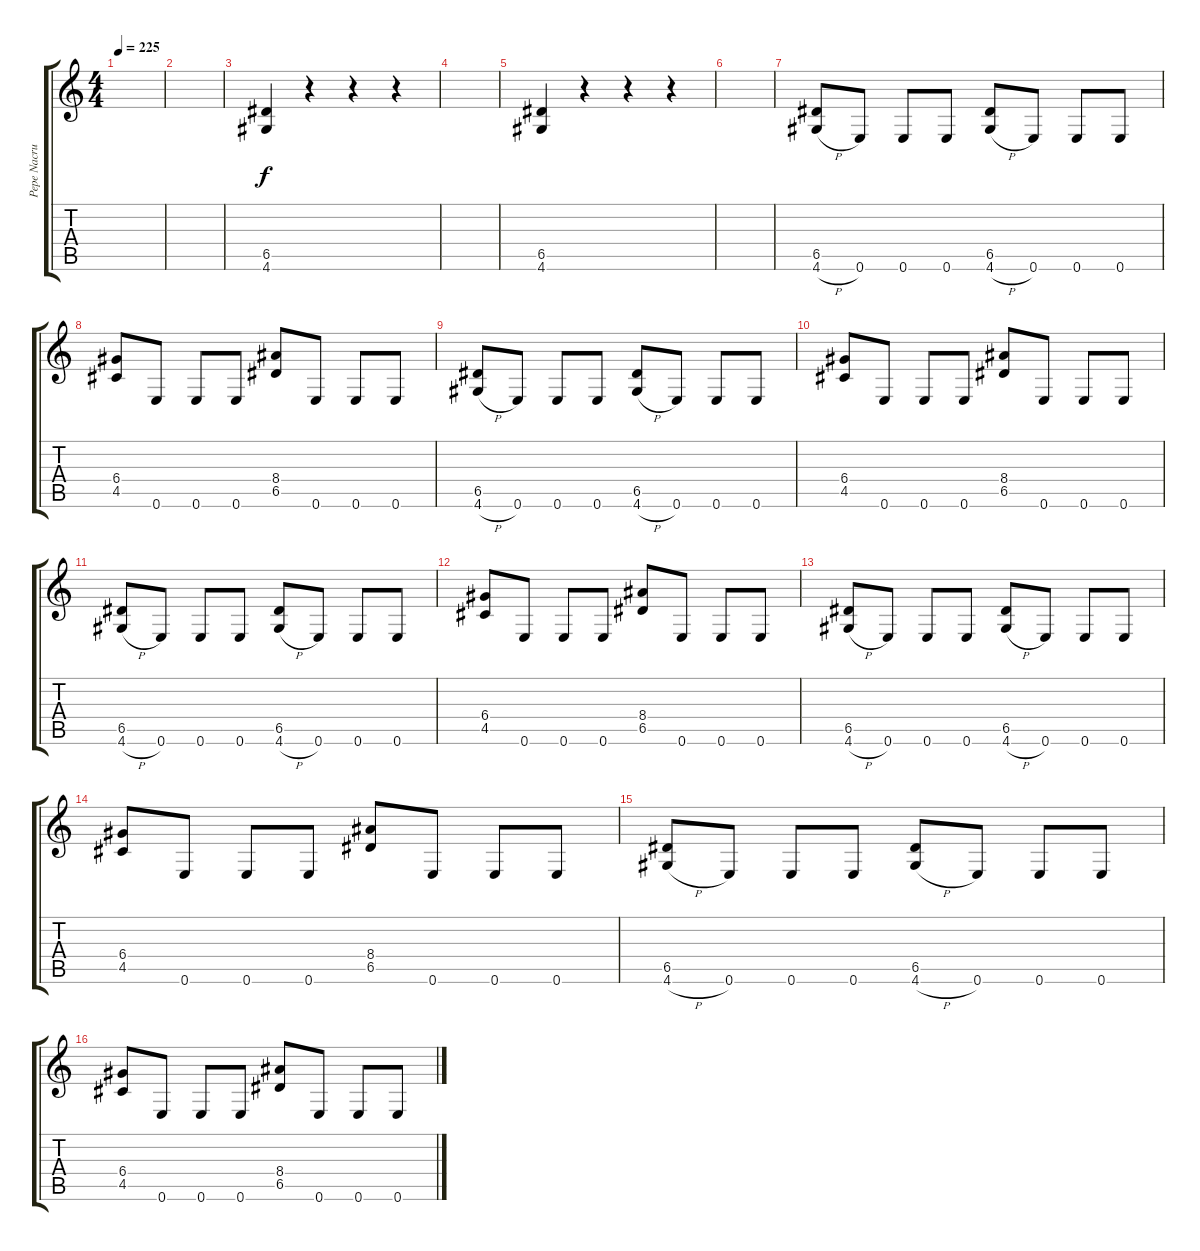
\track ("Pepe Nacrur" "Pepe Nacru") {instrument distortionguitar}
\staff {score tabs}
\tuning (E4 B3 G3 D3 A2 E2) {hide}
\ts (4 4)
\tempo 225
\clef g2
\ks c
|
|
(6.5 4.6).4 r.4 r.4 r.4 |
|
(6.5 4.6).4 r.4 r.4 r.4 |
|
(6.5 4.6{h}).8 0.6.8 0.6.8 0.6.8 (6.5 4.6{h}).8 0.6.8 0.6.8 0.6.8 |
(6.4 4.5).8 0.6.8 0.6.8 0.6.8 (8.4 6.5).8 0.6.8 0.6.8 0.6.8 |
(6.5 4.6{h}).8 0.6.8 0.6.8 0.6.8 (6.5 4.6{h}).8 0.6.8 0.6.8 0.6.8 |
(6.4 4.5).8 0.6.8 0.6.8 0.6.8 (8.4 6.5).8 0.6.8 0.6.8 0.6.8 |
(6.5 4.6{h}).8 0.6.8 0.6.8 0.6.8 (6.5 4.6{h}).8 0.6.8 0.6.8 0.6.8 |
(6.4 4.5).8 0.6.8 0.6.8 0.6.8 (8.4 6.5).8 0.6.8 0.6.8 0.6.8 |
(6.5 4.6{h}).8 0.6.8 0.6.8 0.6.8 (6.5 4.6{h}).8 0.6.8 0.6.8 0.6.8 |
(6.4 4.5).8 0.6.8 0.6.8 0.6.8 (8.4 6.5).8 0.6.8 0.6.8 0.6.8 |
(6.5 4.6{h}).8 0.6.8 0.6.8 0.6.8 (6.5 4.6{h}).8 0.6.8 0.6.8 0.6.8 |
(6.4 4.5).8 0.6.8 0.6.8 0.6.8 (8.4 6.5).8 0.6.8 0.6.8 0.6.8
